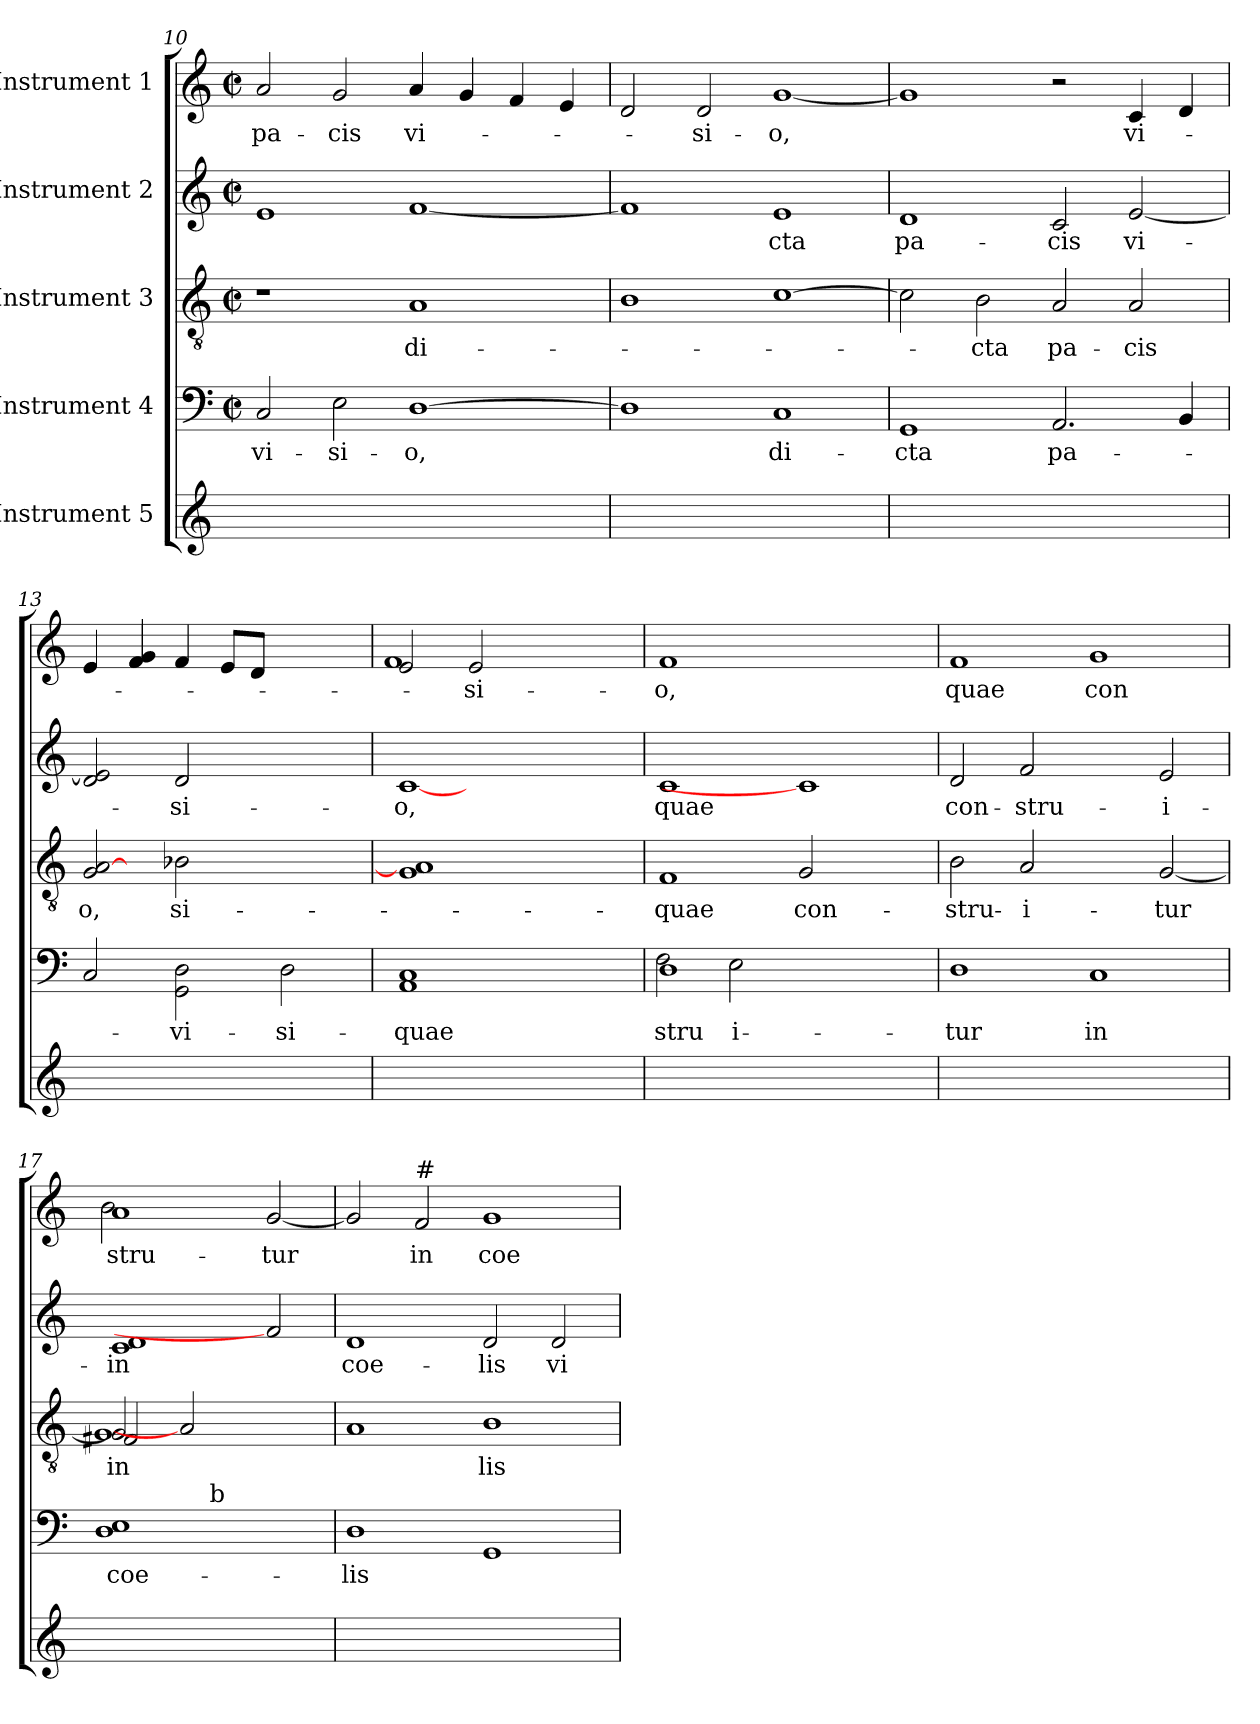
**kern	**kern	**text	**kern	**text	**kern	**text	**kern	**text
*part5	*part4	*part4	*part3	*part3	*part2	*part2	*part1	*part1
*staff5	*staff4	*staff4	*staff3	*staff3	*staff2	*staff2	*staff1	*staff1
*I"Instrument 5	*I"Instrument 4	*	*I"Instrument 3	*	*I"Instrument 2	*	*I"Instrument 1	*
*clefG2	*clefF4	*	*clefGv2	*	*clefG2	*	*clefG2	*
*k[]	*k[]	*	*k[]	*	*k[]	*	*k[]	*
*	*M2/2	*	*M2/2	*	*M2/2	*	*M2/2	*
*	*met(c|)	*	*met(c|)	*	*met(c|)	*	*met(c|)	*
=10	=10	=10	=10	=10	=10	=10	=10	=10
!	!	!LO:LY:b	!	!	!	!	!	!LO:LY:b
1ryy	2C/	vi-	1r	.	1e	.	2a/	pa-
!	!	!LO:LY:b	!	!	!	!	!	!LO:LY:b
.	2E\	-si-	.	.	.	.	2g/	-cis
!	!	!LO:LY:b	!	!LO:LY:b	!	!	!	!LO:LY:b
1ryy	[>1D	-o,	1A	di-	[<1f	.	4a/	vi-
.	.	.	.	.	.	.	4g/	.
.	.	.	.	.	.	.	4f/	.
.	.	.	.	.	.	.	4e/	.
=11	=11	=11	=11	=11	=11	=11	=11	=11
1ryy	1D]	.	1B	.	1f]	.	2d/	.
!	!	!	!	!	!	!	!	!LO:LY:b
.	.	.	.	.	.	.	2d/	-si-
!	!	!LO:LY:b	!	!	!	!LO:LY:b	!	!LO:LY:b
1ryy	1C	di-	[>1c	.	1e	-cta	[<1g	-o,
=12	=12	=12	=12	=12	=12	=12	=12	=12
!	!	!LO:LY:b	!	!	!	!LO:LY:b	!	!
1ryy	1GG	-cta	2c\]	.	1d	pa-	1g]	.
!	!	!	!	!LO:LY:b	!	!	!	!
.	.	.	2B\	-cta	.	.	.	.
!	!	!LO:LY:b	!	!LO:LY:b	!	!LO:LY:b	!	!
1ryy	2.AA/	pa-	2A/	pa-	2c/	-cis	2r	.
!	!	!	!	!LO:LY:b	!	!LO:LY:b	!	!LO:LY:b
.	.	.	2A/	-cis	[>2e/	vi-	4c/	vi-
.	4BB/	.	.	.	.	.	4d/	.
!!LO:LB:g=z
=13	=13	=13	=13	=13	=13	=13	=13	=13
!	!	!	!	!LO:LY:b	!	!	!	!
*	*	*	*	*	*	*	*^	*
1ryy	2C/	.	2G [<2A	-o,	2d 2e]	.	4e/	4ryy	.
.	.	.	.	.	.	.	4f/	4f/ 4g/	.
!	!	!LO:LY:b	!	!LO:LY:b	!	!LO:LY:b	!	!	!
.	2GG\ 2D\	vi-	2B-X\	-si-	2d/	-si-	4f/	2ryy	.
.	.	.	.	.	.	.	8e/L	.	.
.	.	.	.	.	.	.	8d/J	.	.
!	!	!LO:LY:b	!	!	!	!	!	!	!
2ryy	2D\	-si-	4ryy	.	2ryy	.	2ryy	2ryy	.
.	.	.	4ryy	.	.	.	.	.	.
=14	=14	=14	=14	=14	=14	=14	=14	=14	=14
!	!	!LO:LY:b	!	!	!	!LO:LY:b	!	!	!
1ryy	1AA 1C	quae	1G 1A]	.	[1c	-o,	2e/	1f	.
!	!	!	!	!	!	!	!	!	!LO:LY:b
.	.	.	.	.	.	.	2e/	.	-si-
1ryy	1ryy	.	1ryy	.	1ryy	.	1ryy	1ryy	.
=15	=15	=15	=15	=15	=15	=15	=15	=15	=15
!	!	!LO:LY:b	!	!	!	!	!	!	!
*	*^	*	*	*	*	*	*	*	*
!	!	!	!LO:LY:b	!	!LO:LY:b	!	!LO:LY:b	!	!	!LO:LY:b
*	*	*	*	*	*	*	*	*v	*v	*
1ryy	1D	2F\	-stru-	1F	quae	1c	quae	1f	-o,
!	!	!	!LO:LY:b	!	!	!	!	!	!
.	.	2E\	-i-	.	.	.	.	.	.
!	!	!	!	!	!LO:LY:b	!	!	!	!
1ryy	1ryy	1ryy	.	2G/	con-	1c]	.	1ryy	.
.	.	.	.	2ryy	.	.	.	.	.
*	*v	*v	*	*	*	*	*	*	*
=16	=16	=16	=16	=16	=16	=16	=16	=16
!	!	!LO:LY:b	!	!LO:LY:b	!	!LO:LY:b	!	!LO:LY:b
1ryy	1D	-tur	2B\	-stru-	2d/	con-	1f	quae
!	!	!	!	!LO:LY:b	!	!LO:LY:b	!	!
.	.	.	[2A	-i-	[2f	-stru-	.	.
!	!	!LO:LY:b	!	!	!	!	!	!LO:LY:b
1ryy	1C	in	2ryy	.	2ryy	.	1g	con
!	!	!	!	!LO:LY:b	!	!LO:LY:b	!	!
.	.	.	[<2G/	-tur	2e/	-i-	.	.
=17	=17	=17	=17	=17	=17	=17	=17	=17
!	!	!	!	!	!	!	!LO:TX:a:t=b	!
!	!	!LO:LY:b	!	!LO:LY:b	!	!	!	!
*	*	*	*^	*	*	*	*	*
*	*	*	*	*^	*	*	*	*	*
!	!	!	!	!	!	!LO:LY:b	!	!LO:LY:b	!	!LO:LY:b
*	*	*	*	*	*	*	*	*	*^	*
!	!	!	!	!	!	!	!	!	!	!	!LO:LY:b
*	*^	*	*	*	*	*	*	*	*	*	*
1ryy	1D 1E	2ryy	coe-	2G/]	1G	2F#X/	in	1c 1d	in	1a	2b\	stru-
.	.	8ryy	.	2A]	.	1ryy	.	.	.	.	1ryy	.
!	!	!LO:TX:a:t=b	!	!	!	!	!	!	!	!	!	!
.	.	2..ryy	.	.	.	.	.	.	.	.	.	.
!	!	!	!	!	!	!	!	!	!	!	!	!LO:LY:b
2ryy	2ryy	.	.	2ryy	2ryy	.	.	2f]	.	[<2g/	.	-tur
*	*	*	*	*	*v	*v	*	*	*	*v	*v	*
=18	=18	=18	=18	=18	=18	=18	=18	=18	=18	=18
!	!	!	!LO:LY:b	!	!	!	!	!LO:LY:b	!	!
*	*v	*v	*	*	*	*	*	*	*	*
*	*	*	*v	*v	*	*	*	*	*
1ryy	1D	-lis	1A	.	1d	coe-	2g/]	.
!	!	!	!	!	!	!	!LO:TX:a:t=#	!
!	!	!	!	!	!	!	!	!LO:LY:b
.	.	.	.	.	.	.	2f/	in
!	!	!	!	!LO:LY:b	!	!LO:LY:b	!	!LO:LY:b
1ryy	1GG	.	1B	-lis	2d/	-lis	1g	coe-
!	!	!	!	!	!	!LO:LY:b	!	!
.	.	.	.	.	2d/	vi	.	.
=	=	=	=	=	=	=	=	=
*-	*-	*-	*-	*-	*-	*-	*-	*-
